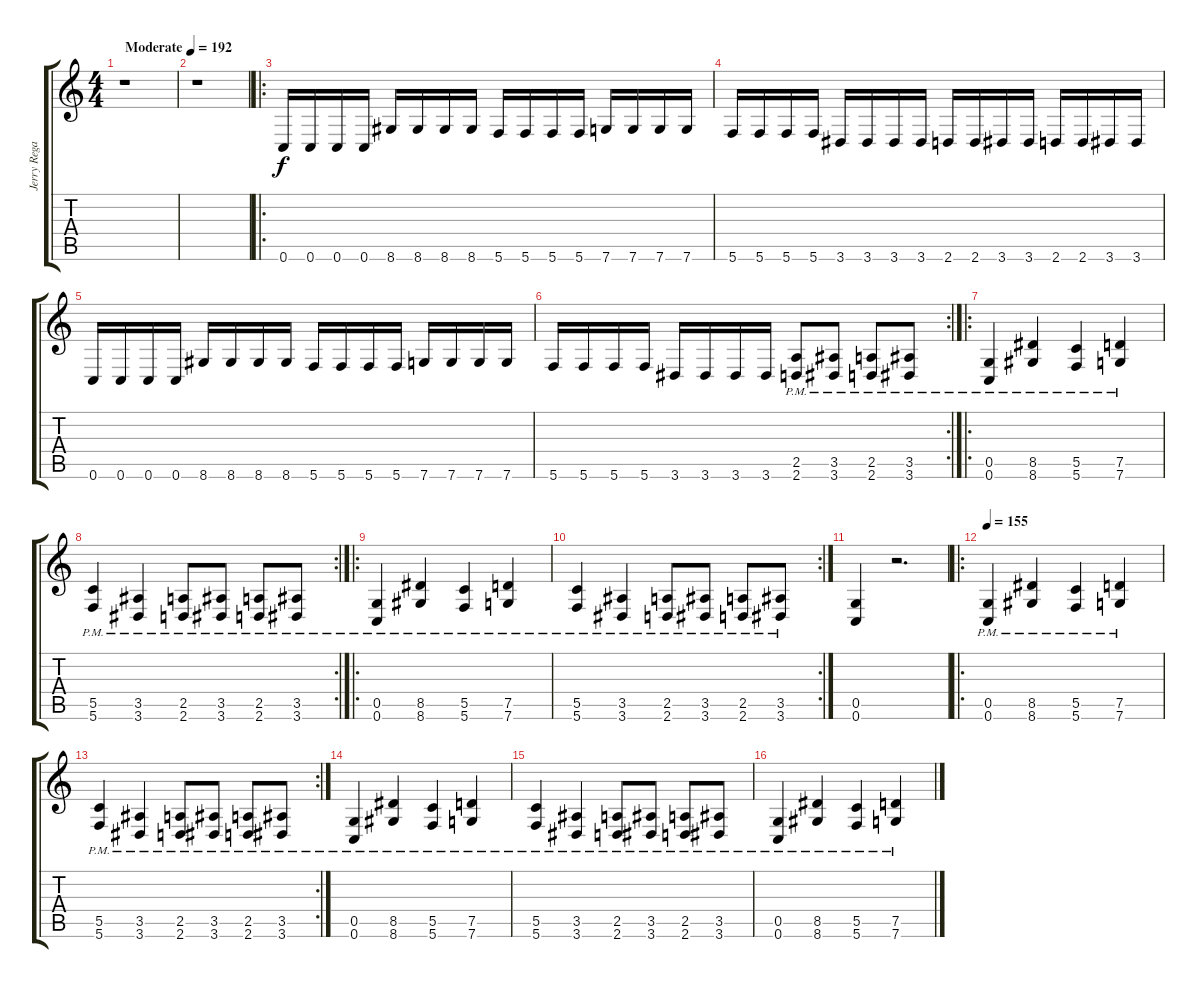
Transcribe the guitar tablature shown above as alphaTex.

\track ("Jerry Regan" "Jerry Rega") {instrument distortionguitar}
\staff {score tabs}
\tuning (D4 A3 F3 C3 G2 C2) {hide}
\ts (4 4)
\tempo (192 "Moderate")
\clef g2
\ks c
r.1{dy f instrument distortionguitar} |
r.1 |
\ro
0.6.16 0.6.16 0.6.16 0.6.16 8.6.16 8.6.16 8.6.16 8.6.16 5.6.16 5.6.16 5.6.16 5.6.16 7.6.16 7.6.16 7.6.16 7.6.16 |
5.6.16 5.6.16 5.6.16 5.6.16 3.6.16 3.6.16 3.6.16 3.6.16 2.6.16 2.6.16 3.6.16 3.6.16 2.6.16 2.6.16 3.6.16 3.6.16 |
0.6.16 0.6.16 0.6.16 0.6.16 8.6.16 8.6.16 8.6.16 8.6.16 5.6.16 5.6.16 5.6.16 5.6.16 7.6.16 7.6.16 7.6.16 7.6.16 |
\rc 2
5.6.16 5.6.16 5.6.16 5.6.16 3.6.16 3.6.16 3.6.16 3.6.16 (2.5{pm} 2.6{pm}).8 (3.5{pm} 3.6{pm}).8 (2.5{pm} 2.6{pm}).8 (3.5{pm} 3.6{pm}).8 |
\ro
(0.5{pm} 0.6{pm}).4 (8.5{pm} 8.6{pm}).4 (5.5{pm} 5.6{pm}).4 (7.5{pm} 7.6{pm}).4 |
\rc 2
(5.5{pm} 5.6{pm}).4 (3.5{pm} 3.6{pm}).4 (2.5{pm} 2.6{pm}).8 (3.5{pm} 3.6{pm}).8 (2.5{pm} 2.6{pm}).8 (3.5{pm} 3.6{pm}).8 |
\ro
(0.5{pm} 0.6{pm}).4 (8.5{pm} 8.6{pm}).4 (5.5{pm} 5.6{pm}).4 (7.5{pm} 7.6{pm}).4 |
\rc 2
(5.5{pm} 5.6{pm}).4 (3.5{pm} 3.6{pm}).4 (2.5{pm} 2.6{pm}).8 (3.5{pm} 3.6{pm}).8 (2.5{pm} 2.6{pm}).8 (3.5{pm} 3.6{pm}).8 |
(0.5 0.6).4 r.2{d} |
\ro
\tempo 155
(0.5{pm} 0.6{pm}).4 (8.5{pm} 8.6{pm}).4 (5.5{pm} 5.6{pm}).4 (7.5{pm} 7.6{pm}).4 |
\rc 2
(5.5{pm} 5.6{pm}).4 (3.5{pm} 3.6{pm}).4 (2.5{pm} 2.6{pm}).8 (3.5{pm} 3.6{pm}).8 (2.5{pm} 2.6{pm}).8 (3.5{pm} 3.6{pm}).8 |
(0.5{pm} 0.6{pm}).4 (8.5{pm} 8.6{pm}).4 (5.5{pm} 5.6{pm}).4 (7.5{pm} 7.6{pm}).4 |
(5.5{pm} 5.6{pm}).4 (3.5{pm} 3.6{pm}).4 (2.5{pm} 2.6{pm}).8 (3.5{pm} 3.6{pm}).8 (2.5{pm} 2.6{pm}).8 (3.5{pm} 3.6{pm}).8 |
(0.5{pm} 0.6{pm}).4 (8.5{pm} 8.6{pm}).4 (5.5{pm} 5.6{pm}).4 (7.5{pm} 7.6{pm}).4
